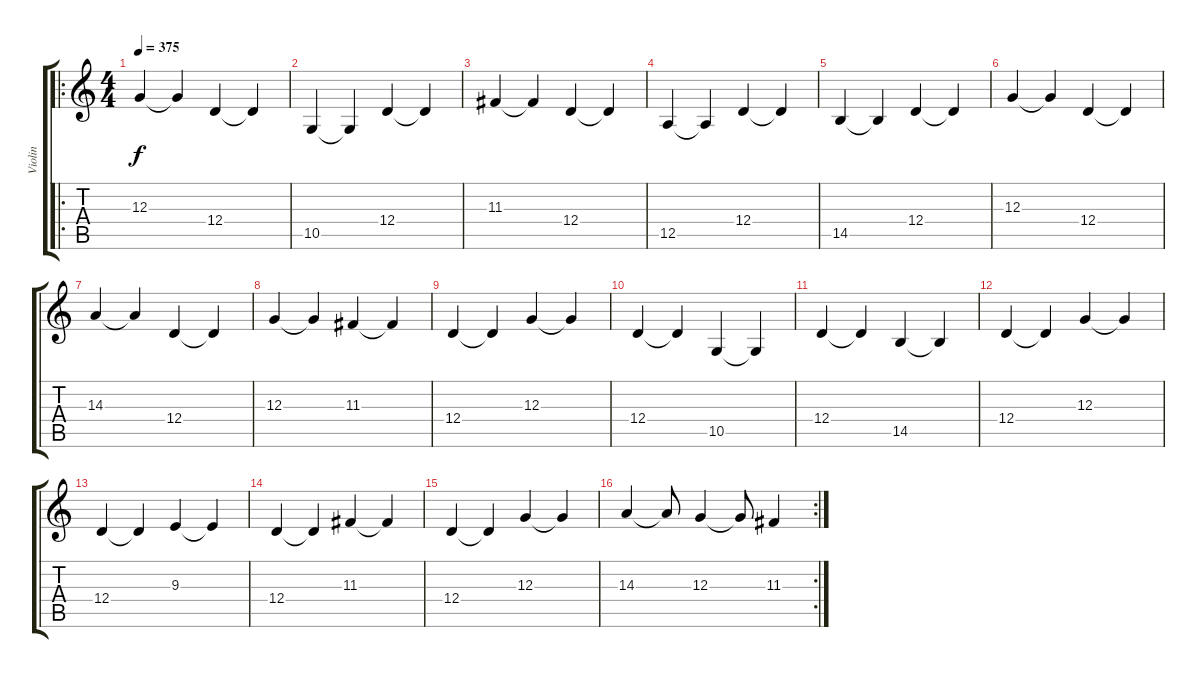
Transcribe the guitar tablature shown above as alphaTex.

\track ("Violin" "Violin") {instrument violin}
\staff {score tabs}
\tuning (E4 B3 G3 D3 A2 E2) {hide}
\ro
\ts (4 4)
\tempo 375
\clef g2
\ks c
12.3.4{dy f} 12.3{t}.4 12.4.4 12.4{t}.4 |
10.5.4 10.5{t}.4 12.4.4 12.4{t}.4 |
11.3.4 11.3{t}.4 12.4.4 12.4{t}.4 |
12.5.4 12.5{t}.4 12.4.4 12.4{t}.4 |
14.5.4 14.5{t}.4 12.4.4 12.4{t}.4 |
12.3.4 12.3{t}.4 12.4.4 12.4{t}.4 |
14.3.4 14.3{t}.4 12.4.4 12.4{t}.4 |
12.3.4 12.3{t}.4 11.3.4 11.3{t}.4 |
12.4.4 12.4{t}.4 12.3.4 12.3{t}.4 |
12.4.4 12.4{t}.4 10.5.4 10.5{t}.4 |
12.4.4 12.4{t}.4 14.5.4 14.5{t}.4 |
12.4.4 12.4{t}.4 12.3.4 12.3{t}.4 |
12.4.4 12.4{t}.4 9.3.4 9.3{t}.4 |
12.4.4 12.4{t}.4 11.3.4 11.3{t}.4 |
12.4.4 12.4{t}.4 12.3.4 12.3{t}.4 |
\rc 2
14.3.4 14.3{t}.8 12.3.4 12.3{t}.8 11.3.4
